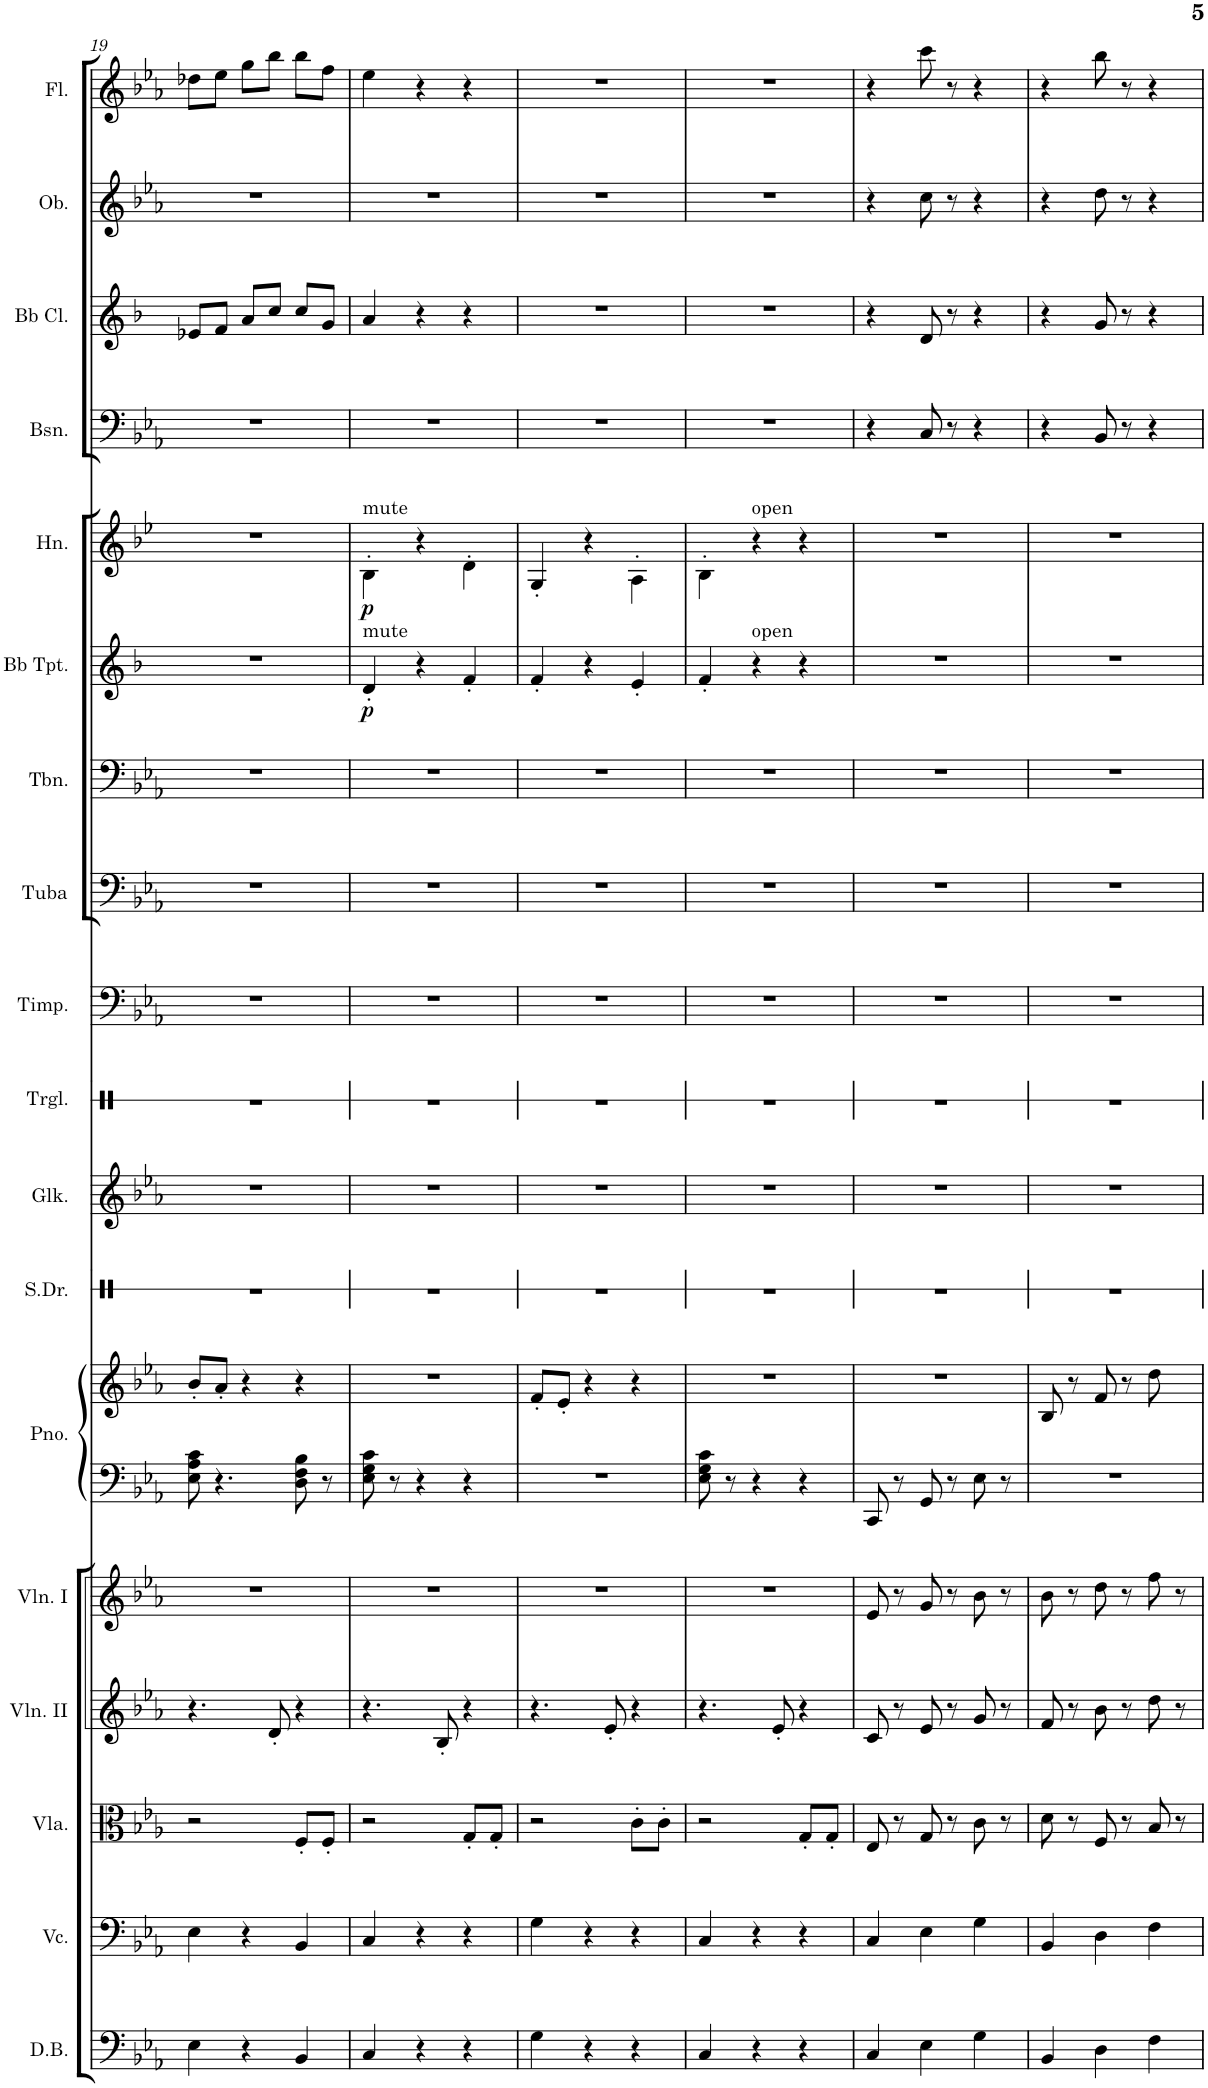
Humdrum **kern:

**kern	**kern	**kern	**kern	**kern	**kern	**kern	**kern	**kern	**kern	**kern	**kern	**kern	**kern	**dynam	**kern	**dynam	**kern	**kern	**kern	**kern
*part18	*part17	*part16	*part15	*part14	*part13	*part13	*part12	*part11	*part10	*part9	*part8	*part7	*part6	*part6	*part5	*part5	*part4	*part3	*part2	*part1
*staff19	*staff18	*staff17	*staff16	*staff15	*staff14	*staff13	*staff12	*staff11	*staff10	*staff9	*staff8	*staff7	*staff6	*staff6	*staff5	*staff5	*staff4	*staff3	*staff2	*staff1
*I"Double Bass	*I"Cello	*I"Viola	*I"Violin II	*I"Violin I	*I"Piano	*	*I"Snare Drum	*I"Glockenspiel	*I"Triangle	*I"Timpani	*I"Tuba	*I"Trombone	*I"Trumpet in Bb	*	*I"Horn in F	*	*I"Bassoon	*I"Clarinet in Bb	*I"Oboe	*I"Flute
*I'D.B.	*	*I'Vla.	*I'Vln. II	*I'Vln. I	*I'Pno.	*	*I'S.Dr.	*I'Glk.	*I'Trgl.	*I'Timp.	*I'Tuba	*I'Tbn.	*	*	*I'Hn.	*	*I'Bsn.	*	*I'Ob.	*I'Fl.
!!LO:PB:g=z
*clefF4	*clefF4	*clefC3	*clefG2	*clefG2	*clefF4	*clefG2	*clefX	*clefG2	*clefX	*clefF4	*clefF4	*clefF4	*clefG2	*	*clefG2	*	*clefF4	*clefG2	*clefG2	*clefG2
*Trd7c12	*	*	*	*	*	*	*	*Trd-14c-24	*	*	*	*	*Trd1c2	*	*Trd4c7	*	*	*Trd1c2	*	*
*k[b-e-a-]	*k[b-e-a-]	*k[b-e-a-]	*k[b-e-a-]	*k[b-e-a-]	*k[b-e-a-]	*k[b-e-a-]	*k[b-e-a-]	*k[b-e-a-]	*k[b-e-a-]	*k[b-e-a-]	*k[b-e-a-]	*k[b-e-a-]	*k[b-]	*	*k[b-e-]	*	*k[b-e-a-]	*k[b-]	*k[b-e-a-]	*k[b-e-a-]
*E-:	*E-:	*E-:	*E-:	*E-:	*E-:	*E-:	*E-:	*E-:	*E-:	*E-:	*E-:	*E-:	*F:	*	*B-:	*	*E-:	*F:	*E-:	*E-:
*M3/4	*M3/4	*M3/4	*M3/4	*M3/4	*M3/4	*M3/4	*M3/4	*M3/4	*M3/4	*M3/4	*M3/4	*M3/4	*M3/4	*	*M3/4	*	*M3/4	*M3/4	*M3/4	*M3/4
=19	=19	=19	=19	=19	=19	=19	=19	=19	=19	=19	=19	=19	=19	=19	=19	=19	=19	=19	=19	=19
4E-\	4E-\	2r	4.r	2.r	8E-\ 8A-\ 8c\	8b-'/L	2.r	2.r	2.r	2.r	2.r	2.r	2.r	.	2.r	.	2.r	8e-X/L	2.r	8dd-X\L
.	.	.	.	.	4.r	8a-'/J	.	.	.	.	.	.	.	.	.	.	.	8f/J	.	8ee-\J
4r	4r	.	.	.	.	4r	.	.	.	.	.	.	.	.	.	.	.	8a/L	.	8gg\L
.	.	.	8d'/	.	.	.	.	.	.	.	.	.	.	.	.	.	.	8cc/J	.	8bb-\J
4BB-/	4BB-/	8F'/L	4r	.	8D\ 8F\ 8B-\	4r	.	.	.	.	.	.	.	.	.	.	.	8cc/L	.	8bb-\L
.	.	8F'/J	.	.	8r	.	.	.	.	.	.	.	.	.	.	.	.	8g/J	.	8ff\J
=20	=20	=20	=20	=20	=20	=20	=20	=20	=20	=20	=20	=20	=20	=20	=20	=20	=20	=20	=20	=20
!	!	!	!	!	!	!	!	!	!	!	!	!	!	!	!LO:TX:a:t=mute	!	!	!	!	!
!	!	!	!	!	!	!	!	!	!	!	!	!	!LO:TX:a:t=mute	!	!	!	!	!	!	!
!	!	!	!	!	!	!	!	!	!	!	!	!	!	!LO:DY:b	!	!LO:DY:b	!	!	!	!
4C/	4C/	2r	4.r	2.r	8E-\ 8G\ 8c\	2.r	2.r	2.r	2.r	2.r	2.r	2.r	4d'/	p	4B-'\	p	2.r	4a/	2.r	4ee-\
.	.	.	.	.	8r	.	.	.	.	.	.	.	.	.	.	.	.	.	.	.
4r	4r	.	.	.	4r	.	.	.	.	.	.	.	4r	.	4r	.	.	4r	.	4r
.	.	.	8B-'/	.	.	.	.	.	.	.	.	.	.	.	.	.	.	.	.	.
4r	4r	8G'/L	4r	.	4r	.	.	.	.	.	.	.	4f'/	.	4d'\	.	.	4r	.	4r
.	.	8G'/J	.	.	.	.	.	.	.	.	.	.	.	.	.	.	.	.	.	.
=21	=21	=21	=21	=21	=21	=21	=21	=21	=21	=21	=21	=21	=21	=21	=21	=21	=21	=21	=21	=21
4G\	4G\	2r	4.r	2.r	2.r	8f'/L	2.r	2.r	2.r	2.r	2.r	2.r	4f'/	.	4G'/	.	2.r	2.r	2.r	2.r
.	.	.	.	.	.	8e-'/J	.	.	.	.	.	.	.	.	.	.	.	.	.	.
4r	4r	.	.	.	.	4r	.	.	.	.	.	.	4r	.	4r	.	.	.	.	.
.	.	.	8e-'/	.	.	.	.	.	.	.	.	.	.	.	.	.	.	.	.	.
4r	4r	8c'\L	4r	.	.	4r	.	.	.	.	.	.	4e'/	.	4A'\	.	.	.	.	.
.	.	8c'\J	.	.	.	.	.	.	.	.	.	.	.	.	.	.	.	.	.	.
=22	=22	=22	=22	=22	=22	=22	=22	=22	=22	=22	=22	=22	=22	=22	=22	=22	=22	=22	=22	=22
4C/	4C/	2r	4.r	2.r	8E-\ 8G\ 8c\	2.r	2.r	2.r	2.r	2.r	2.r	2.r	4f'/	.	4B-'\	.	2.r	2.r	2.r	2.r
.	.	.	.	.	8r	.	.	.	.	.	.	.	.	.	.	.	.	.	.	.
!	!	!	!	!	!	!	!	!	!	!	!	!	!	!	!LO:TX:a:t=open	!	!	!	!	!
!	!	!	!	!	!	!	!	!	!	!	!	!	!LO:TX:a:t=open	!	!	!	!	!	!	!
4r	4r	.	.	.	4r	.	.	.	.	.	.	.	4r	.	4r	.	.	.	.	.
.	.	.	8e-'/	.	.	.	.	.	.	.	.	.	.	.	.	.	.	.	.	.
4r	4r	8G'/L	4r	.	4r	.	.	.	.	.	.	.	4r	.	4r	.	.	.	.	.
.	.	8G'/J	.	.	.	.	.	.	.	.	.	.	.	.	.	.	.	.	.	.
=23	=23	=23	=23	=23	=23	=23	=23	=23	=23	=23	=23	=23	=23	=23	=23	=23	=23	=23	=23	=23
4C/	4C/	8E-/	8c/	8e-/	8CC/	2.r	2.r	2.r	2.r	2.r	2.r	2.r	2.r	.	2.r	.	4r	4r	4r	4r
.	.	8r	8r	8r	8r	.	.	.	.	.	.	.	.	.	.	.	.	.	.	.
4E-\	4E-\	8G/	8e-/	8g/	8GG/	.	.	.	.	.	.	.	.	.	.	.	8C/	8d/	8cc\	8ccc\
.	.	8r	8r	8r	8r	.	.	.	.	.	.	.	.	.	.	.	8r	8r	8r	8r
4G\	4G\	8c\	8g/	8b-\	8E-\	.	.	.	.	.	.	.	.	.	.	.	4r	4r	4r	4r
.	.	8r	8r	8r	8r	.	.	.	.	.	.	.	.	.	.	.	.	.	.	.
=24	=24	=24	=24	=24	=24	=24	=24	=24	=24	=24	=24	=24	=24	=24	=24	=24	=24	=24	=24	=24
4BB-/	4BB-/	8d\	8f/	8b-\	2.r	8B-/	2.r	2.r	2.r	2.r	2.r	2.r	2.r	.	2.r	.	4r	4r	4r	4r
.	.	8r	8r	8r	.	8r	.	.	.	.	.	.	.	.	.	.	.	.	.	.
4D\	4D\	8F/	8b-\	8dd\	.	8f/	.	.	.	.	.	.	.	.	.	.	8BB-/	8g/	8dd\	8bb-\
.	.	8r	8r	8r	.	8r	.	.	.	.	.	.	.	.	.	.	8r	8r	8r	8r
4F\	4F\	8B-/	8dd\	8ff\	.	8dd\	.	.	.	.	.	.	.	.	.	.	4r	4r	4r	4r
.	.	8r	8r	8r	.	8ryy	.	.	.	.	.	.	.	.	.	.	.	.	.	.
=	=	=	=	=	=	=	=	=	=	=	=	=	=	=	=	=	=	=	=	=
*-	*-	*-	*-	*-	*-	*-	*-	*-	*-	*-	*-	*-	*-	*-	*-	*-	*-	*-	*-	*-
